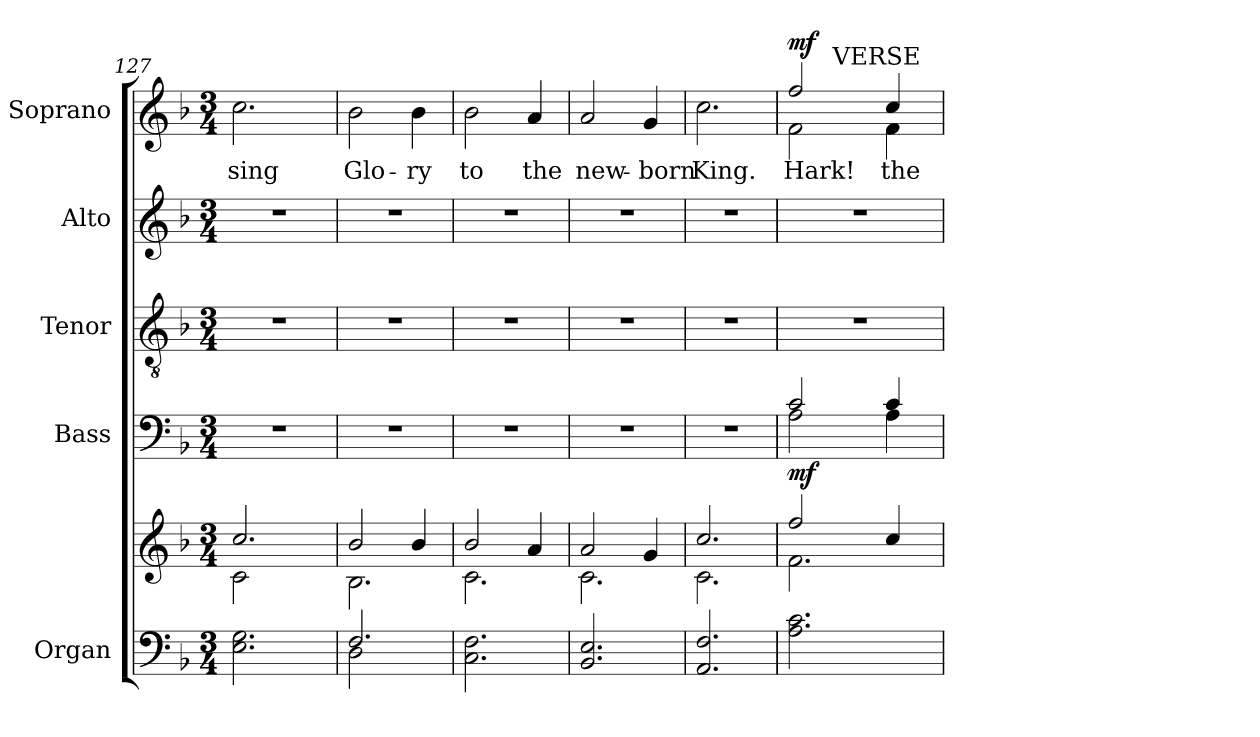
**kern	**kern	**kern	**dynam	**kern	**kern	**kern	**text	**dynam
*part5	*part5	*part4	*part4	*part3	*part2	*part1	*part1	*part1
*staff6	*staff5	*staff4	*staff4	*staff3	*staff2	*staff1	*staff1	*staff1
*I"Organ	*	*I"Bass	*	*I"Tenor	*I"Alto	*I"Soprano	*	*
*I'Org.	*	*I'B.	*	*I'T.	*I'A.	*I'S.	*	*
*clefF4	*clefG2	*clefF4	*	*clefGv2	*clefG2	*clefG2	*	*
*	*	*	*	*ITrd7c12	*	*	*	*
*k[b-]	*k[b-]	*k[b-]	*	*k[b-]	*k[b-]	*k[b-]	*	*
*F:	*F:	*F:	*	*F:	*F:	*F:	*	*
*M3/4	*M3/4	*M3/4	*	*M3/4	*M3/4	*M3/4	*	*
=127	=127	=127	=127	=127	=127	=127	=127	=127
*	*^	*	*	*	*	*	*	*
!	!	!	!LO:N:vis=1	!	!LO:N:vis=1	!LO:N:vis=1	!	!	!
!	!	!	!	!	!	!	!	!LO:LY:b:color=#000000	!
2.Ei\ 2.Gi	2.cci/	2ci\	2.r	.	2.r	2.r	2.cci\	sing	.
.	.	4ryy	.	.	.	.	.	.	.
=128	=128	=128	=128	=128	=128	=128	=128	=128	=128
*^	*	*	*	*	*	*	*	*	*
!	!	!	!	!LO:N:vis=1	!	!LO:N:vis=1	!LO:N:vis=1	!	!	!
!	!	!	!	!	!	!	!	!	!LO:LY:b:color=#000000	!
2.Fi/	2Di\	2b-i/	2.B-i\	2.r	.	2.r	2.r	2b-i\	Glo-	.
!	!	!	!	!	!	!	!	!	!LO:LY:b:color=#000000	!
.	4ryy	4b-i/	.	.	.	.	.	4b-i\	-ry	.
=129	=129	=129	=129	=129	=129	=129	=129	=129	=129	=129
!	!	!	!	!LO:N:vis=1	!	!LO:N:vis=1	!LO:N:vis=1	!	!	!
*v	*v	*	*	*	*	*	*	*	*	*
*^	*	*	*	*	*	*	*	*	*
!	!	!	!	!	!	!	!	!	!LO:LY:b:color=#000000	!
*v	*v	*	*	*	*	*	*	*	*	*
2.Ci\ 2.Fi	2b-i/	2.ci\	2.r	.	2.r	2.r	2b-i\	to	.
!	!	!	!	!	!	!	!	!LO:LY:b:color=#000000	!
.	4ai/	.	.	.	.	.	4ai/	the	.
=130	=130	=130	=130	=130	=130	=130	=130	=130	=130
!	!	!	!LO:N:vis=1	!	!LO:N:vis=1	!LO:N:vis=1	!	!	!
!	!	!	!	!	!	!	!	!LO:LY:b:color=#000000	!
2.BB-i/ 2.Ei	2ai/	2.ci\	2.r	.	2.r	2.r	2ai/	new-	.
!	!	!	!	!	!	!	!	!LO:LY:b:color=#000000	!
.	4gi/	.	.	.	.	.	4gi/	-born	.
=131	=131	=131	=131	=131	=131	=131	=131	=131	=131
!	!	!	!LO:N:vis=1	!	!LO:N:vis=1	!LO:N:vis=1	!	!	!
!	!	!	!	!	!	!	!	!LO:LY:b:color=#000000	!
2.AAi/ 2.Fi	2.cci/	2.ci\	2.r	.	2.r	2.r	2.cci\	King.	.
!!LO:LB:g=z
=132	=132	=132	=132	=132	=132	=132	=132	=132	=132
*	*	*	*^	*	*	*	*	*	*
!	!	!	!	!	!	!LO:N:vis=1	!LO:N:vis=1	!	!	!
*	*	*	*	*	*	*	*	*^	*	*
!	!	!	!	!	!	!	!	!	!	!LO:LY:b:color=#000000	!
*	*	*	*	*	*	*	*	*	*^	*	*
2.Ai\ 2.ci	2ffi/	2.fi\	2ci/	2Ai\	mf	2.r	2.r	2ffi/	2fi\	16ryy	Hark!	mf
.	.	.	.	.	.	.	.	.	.	32ryy	.	.
.	.	.	.	.	.	.	.	.	.	64ryy	.	.
.	.	.	.	.	.	.	.	.	.	128ryy	.	.
.	.	.	.	.	.	.	.	.	.	512ryy	.	.
!	!	!	!	!	!	!	!	!	!	!LO:TX:a:t=VERSE	!	!
.	.	.	.	.	.	.	.	.	.	2ryy	.	.
!	!	!	!	!	!	!	!	!	!	!	!LO:LY:b:color=#000000	!
.	4cci/	.	4ci/	4Ai\	.	.	.	4cci/	4fi\	.	the	.
.	.	.	.	.	.	.	.	.	.	8ryy	.	.
.	.	.	.	.	.	.	.	.	.	256.ryy	.	.
*	*v	*v	*	*	*	*	*	*v	*v	*v	*	*
*	*	*v	*v	*	*	*	*	*	*
=	=	=	=	=	=	=	=	=
*-	*-	*-	*-	*-	*-	*-	*-	*-
